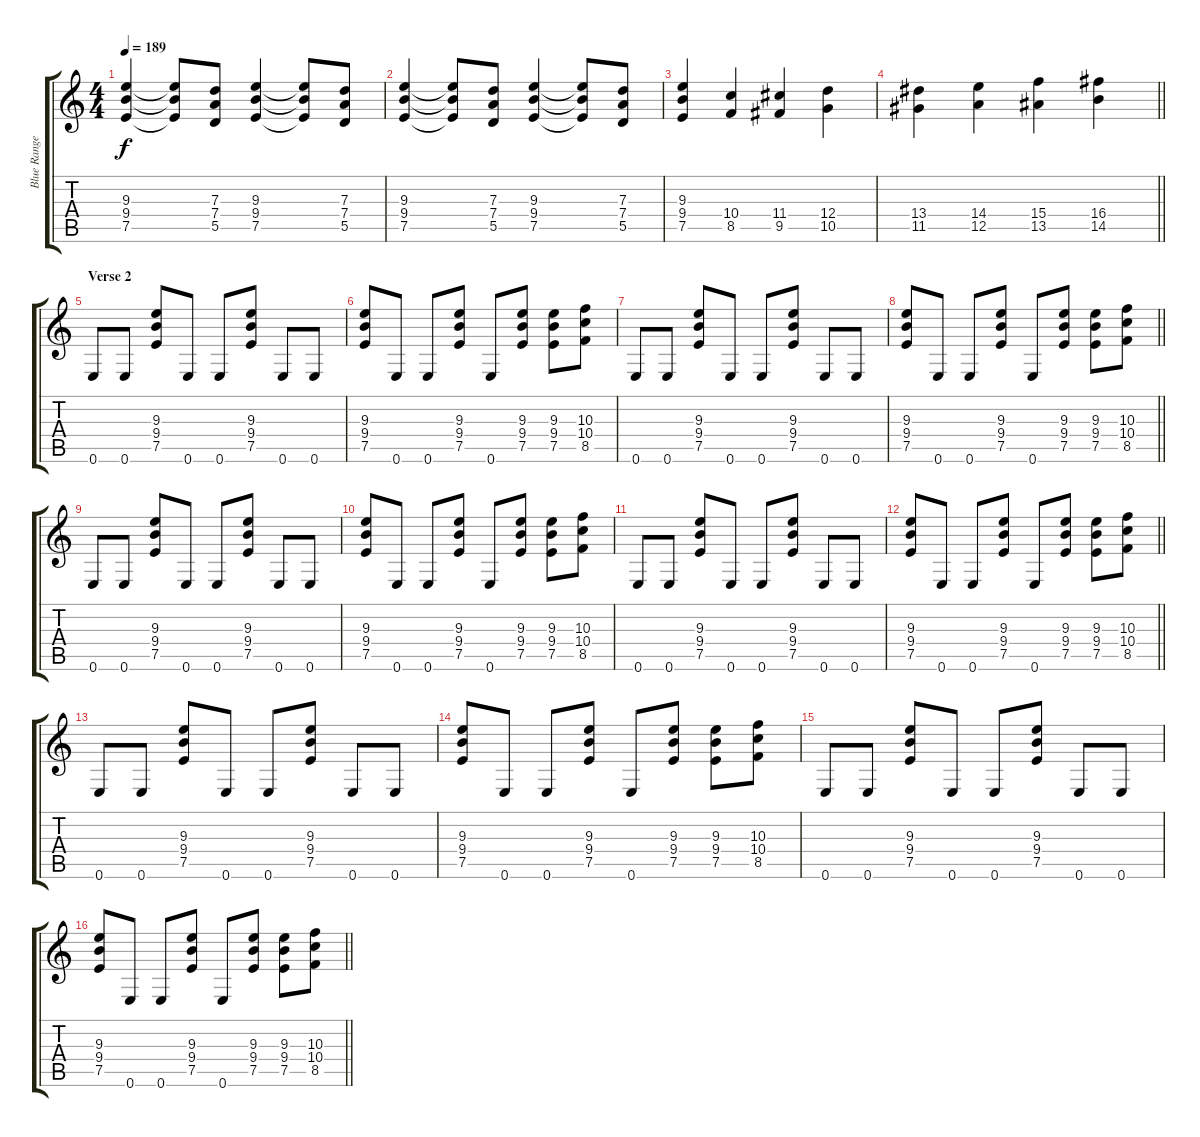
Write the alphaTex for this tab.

\track ("Blue Ranger (Guitar 2)" "Blue Range") {instrument distortionguitar}
\staff {score tabs}
\tuning (E4 B3 G3 D3 A2 E2) {hide}
\ts (4 4)
\tempo 189
\clef g2
\ks c
(9.3 9.4 7.5).4{dy f} (9.3{t} 9.4{t} 7.5{t}).8 (7.3 7.4 5.5).8 (9.3 9.4 7.5).4 (9.3{t} 9.4{t} 7.5{t}).8 (7.3 7.4 5.5).8 |
(9.3 9.4 7.5).4 (9.3{t} 9.4{t} 7.5{t}).8 (7.3 7.4 5.5).8 (9.3 9.4 7.5).4 (9.3{t} 9.4{t} 7.5{t}).8 (7.3 7.4 5.5).8 |
(9.3 9.4 7.5).4 (10.4 8.5).4 (11.4 9.5).4 (12.4 10.5).4 |
\barLineRight lightlight
(13.4 11.5).4 (14.4 12.5).4 (15.4 13.5).4 (16.4 14.5).4 |
\section ("" "Verse 2")
0.6.8 0.6.8 (9.3 9.4 7.5).8 0.6.8 0.6.8 (9.3 9.4 7.5).8 0.6.8 0.6.8 |
(9.3 9.4 7.5).8 0.6.8 0.6.8 (9.3 9.4 7.5).8 0.6.8 (9.3 9.4 7.5).8 (9.3 9.4 7.5).8 (10.3 10.4 8.5).8 |
0.6.8 0.6.8 (9.3 9.4 7.5).8 0.6.8 0.6.8 (9.3 9.4 7.5).8 0.6.8 0.6.8 |
\barLineRight lightlight
(9.3 9.4 7.5).8 0.6.8 0.6.8 (9.3 9.4 7.5).8 0.6.8 (9.3 9.4 7.5).8 (9.3 9.4 7.5).8 (10.3 10.4 8.5).8 |
0.6.8 0.6.8 (9.3 9.4 7.5).8 0.6.8 0.6.8 (9.3 9.4 7.5).8 0.6.8 0.6.8 |
(9.3 9.4 7.5).8 0.6.8 0.6.8 (9.3 9.4 7.5).8 0.6.8 (9.3 9.4 7.5).8 (9.3 9.4 7.5).8 (10.3 10.4 8.5).8 |
0.6.8 0.6.8 (9.3 9.4 7.5).8 0.6.8 0.6.8 (9.3 9.4 7.5).8 0.6.8 0.6.8 |
\barLineRight lightlight
(9.3 9.4 7.5).8 0.6.8 0.6.8 (9.3 9.4 7.5).8 0.6.8 (9.3 9.4 7.5).8 (9.3 9.4 7.5).8 (10.3 10.4 8.5).8 |
0.6.8 0.6.8 (9.3 9.4 7.5).8 0.6.8 0.6.8 (9.3 9.4 7.5).8 0.6.8 0.6.8 |
(9.3 9.4 7.5).8 0.6.8 0.6.8 (9.3 9.4 7.5).8 0.6.8 (9.3 9.4 7.5).8 (9.3 9.4 7.5).8 (10.3 10.4 8.5).8 |
0.6.8 0.6.8 (9.3 9.4 7.5).8 0.6.8 0.6.8 (9.3 9.4 7.5).8 0.6.8 0.6.8 |
\barLineRight lightlight
(9.3 9.4 7.5).8 0.6.8 0.6.8 (9.3 9.4 7.5).8 0.6.8 (9.3 9.4 7.5).8 (9.3 9.4 7.5).8 (10.3 10.4 8.5).8
